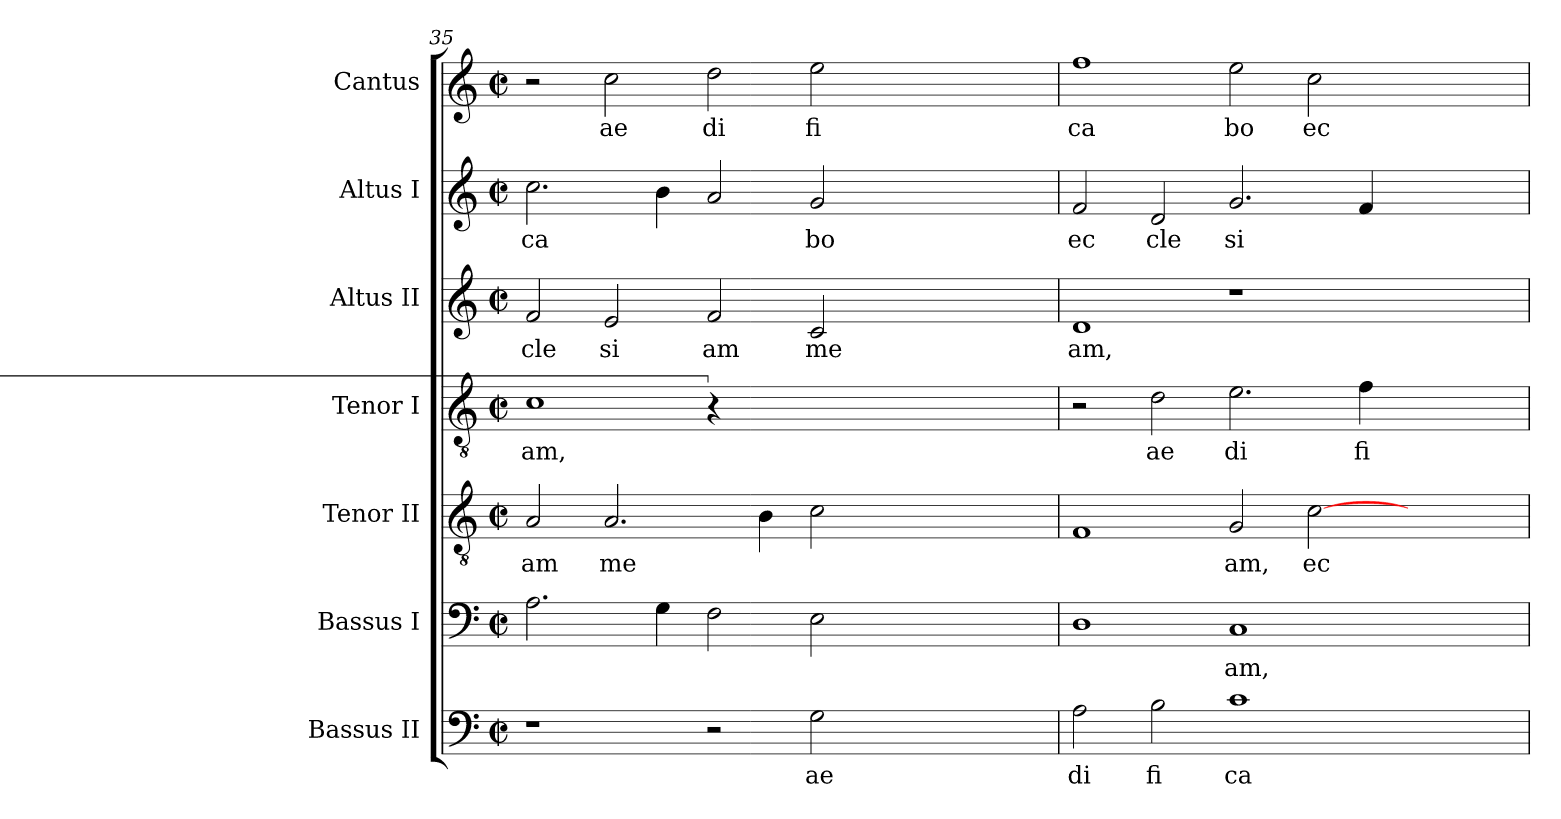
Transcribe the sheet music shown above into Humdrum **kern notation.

**kern	**text	**kern	**text	**kern	**text	**kern	**text	**kern	**text	**kern	**text	**kern	**text
*part7	*part7	*part6	*part6	*part5	*part5	*part4	*part4	*part3	*part3	*part2	*part2	*part1	*part1
*staff7	*staff7	*staff6	*staff6	*staff5	*staff5	*staff4	*staff4	*staff3	*staff3	*staff2	*staff2	*staff1	*staff1
*I"Bassus II	*	*I"Bassus I	*	*I"Tenor II	*	*I"Tenor I	*	*I"Altus II	*	*I"Altus I	*	*I"Cantus	*
*clefF4	*	*clefF4	*	*clefGv2	*	*clefGv2	*	*clefG2	*	*clefG2	*	*clefG2	*
*M2/2	*	*M2/2	*	*M2/2	*	*M2/2	*	*M2/2	*	*M2/2	*	*M2/2	*
*met(c|)	*	*met(c|)	*	*met(c|)	*	*met(c|)	*	*met(c|)	*	*met(c|)	*	*met(c|)	*
=35	=35	=35	=35	=35	=35	=35	=35	=35	=35	=35	=35	=35	=35
!	!	!	!	!	!LO:LY:b:cj	!	!LO:LY:b:cj	!	!LO:LY:b:cj	!	!LO:LY:b:cj	!	!
1r	.	2.A\	.	2A/	am	1c	am,	2f/	cle	2.cc\	ca	2r	.
!	!	!	!	!	!LO:LY:b	!	!	!	!LO:LY:b:cj	!	!	!	!LO:LY:b:cj
.	.	.	.	2.A/	me	.	.	2e/	si	.	.	2cc\	ae
.	.	4G\	.	.	.	.	.	.	.	4b\	.	.	.
!	!	!	!	!	!	!LO:N:vis=1	!	!	!LO:LY:b:cj	!	!	!	!LO:LY:b:cj
2r	.	2F\	.	.	.	4%9r	.	2f/	am	2a/	.	2dd\	di
.	.	.	.	4B\	.	.	.	.	.	.	.	.	.
!	!LO:LY:b:cj	!	!	!	!	!	!	!	!LO:LY:b:cj	!	!LO:LY:b:cj	!	!LO:LY:b:cj
2G\	ae	2E\	.	2c\	.	.	.	2c/	me	2g/	bo	2ee\	fi
1ryy	.	1ryy	.	1ryy	.	.	.	1ryy	.	1ryy	.	1ryy	.
4ryy	.	4ryy	.	4ryy	.	.	.	4ryy	.	4ryy	.	4ryy	.
=36	=36	=36	=36	=36	=36	=36	=36	=36	=36	=36	=36	=36	=36
!	!LO:LY:b:cj	!	!	!	!	!	!	!	!LO:LY:b:cj	!	!LO:LY:b:cj	!	!LO:LY:b:cj
2A\	di	1D	.	1F	.	2r	.	1d	am,	2f/	ec	1ff	ca
!	!LO:LY:b:cj	!	!	!	!	!	!LO:LY:b:cj	!	!	!	!LO:LY:b:cj	!	!
2B\	fi	.	.	.	.	2d\	ae	.	.	2d/	cle	.	.
!	!LO:LY:b:cj	!	!LO:LY:b:cj	!	!LO:LY:b:cj	!	!LO:LY:b:cj	!LO:N:vis=1	!	!	!LO:LY:b:cj	!	!LO:LY:b:cj
1c	ca	1C	am,	2G/	am,	2.e\	di	0r	.	2.g/	si	2ee\	bo
!	!	!	!	!	!LO:LY:b:cj	!	!	!	!	!	!	!	!LO:LY:b:cj
.	.	.	.	[>2c\	ec	.	.	.	.	.	.	2cc\	ec
!	!	!	!	!	!	!	!LO:LY:b:cj	!	!	!	!	!	!
.	.	.	.	.	.	4f\	fi	.	.	4f/	.	.	.
1ryy	.	1ryy	.	1ryy	.	1ryy	.	.	.	1ryy	.	1ryy	.
=	=	=	=	=	=	=	=	=	=	=	=	=	=
*-	*-	*-	*-	*-	*-	*-	*-	*-	*-	*-	*-	*-	*-
